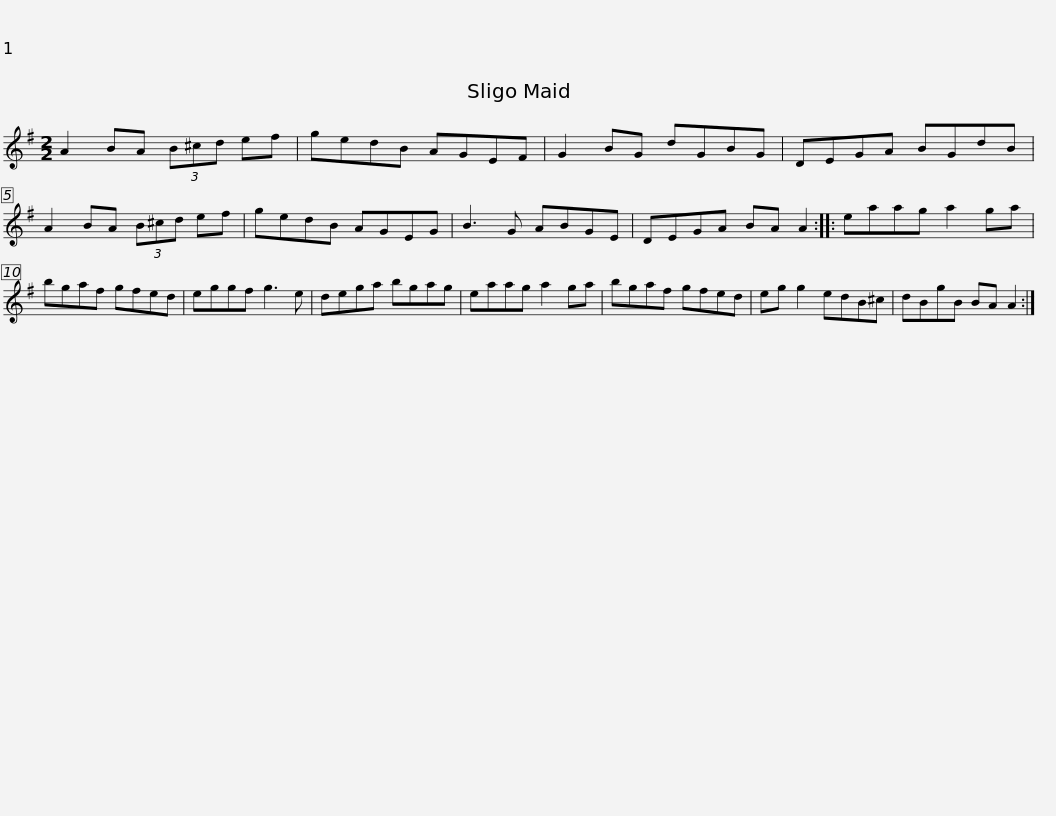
X:1
L:1/8
M:2/2
I:linebreak $
K:G
V:1 treble
V:1
 A2 BA (3B^cd ef | gedB AGEF | G2 BG dGBG | DEGA BGdB | A2 BA (3B^cd ef |$ %5
 gedB AGEG | B3 G ABGE | DEGA BA A2 :: eaag a2 ga | bgaf gfed |$ %10
 eggf g3 e | dega bgag | eaag a2 ga | bgaf gfed | eg g2 edB^c |$ %15
 dBgB BA A2 :| %16
